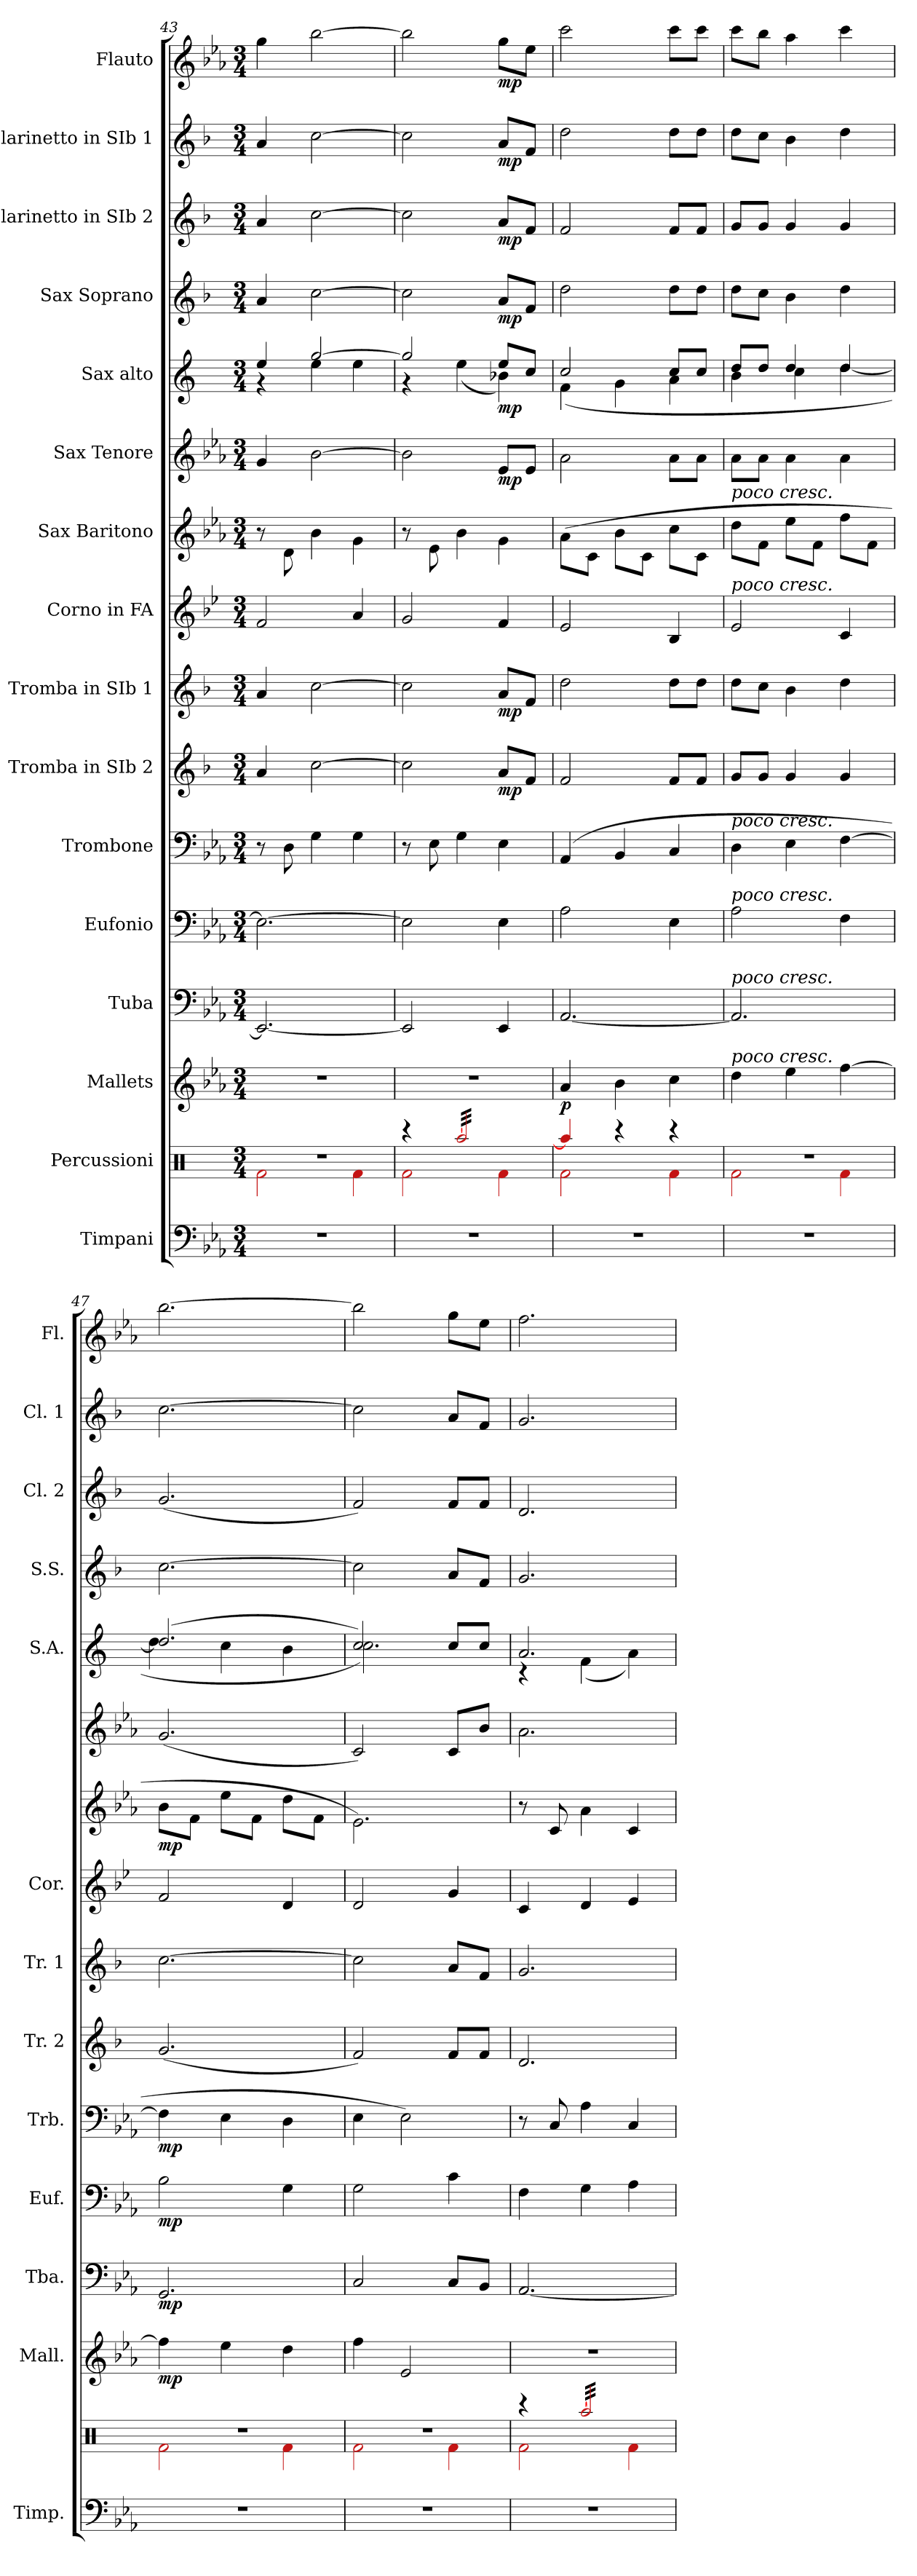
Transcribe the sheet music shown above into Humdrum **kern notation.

**kern	**kern	**kern	**dynam	**kern	**dynam	**kern	**dynam	**kern	**dynam	**kern	**dynam	**kern	**dynam	**kern	**kern	**dynam	**kern	**dynam	**kern	**dynam	**kern	**dynam	**kern	**dynam	**kern	**dynam	**kern	**dynam
*part16	*part15	*part14	*part14	*part13	*part13	*part12	*part12	*part11	*part11	*part10	*part10	*part9	*part9	*part8	*part7	*part7	*part6	*part6	*part5	*part5	*part4	*part4	*part3	*part3	*part2	*part2	*part1	*part1
*staff16	*staff15	*staff14	*staff14	*staff13	*staff13	*staff12	*staff12	*staff11	*staff11	*staff10	*staff10	*staff9	*staff9	*staff8	*staff7	*staff7	*staff6	*staff6	*staff5	*staff5	*staff4	*staff4	*staff3	*staff3	*staff2	*staff2	*staff1	*staff1
*I"Timpani	*I"Percussioni	*I"Mallets	*	*I"Tuba	*	*I"Eufonio	*	*I"Trombone	*	*I"Tromba in SIb 2	*	*I"Tromba in SIb 1	*	*I"Corno in FA	*I"Sax Baritono	*	*I"Sax Tenore	*	*I"Sax alto	*	*I"Sax Soprano	*	*I"Clarinetto in SIb 2	*	*I"Clarinetto in SIb 1	*	*I"Flauto	*
*I'Timp.	*	*I'Mall.	*	*I'Tba.	*	*I'Euf.	*	*I'Trb.	*	*I'Tr. 2	*	*I'Tr. 1	*	*I'Cor.	*	*	*	*	*I'S.A.	*	*I'S.S.	*	*I'Cl. 2	*	*I'Cl. 1	*	*I'Fl.	*
*clefF4	*clefX	*clefG2	*	*clefF4	*	*clefF4	*	*clefF4	*	*clefG2	*	*clefG2	*	*clefG2	*clefG2	*	*clefG2	*	*clefG2	*	*clefG2	*	*clefG2	*	*clefG2	*	*clefG2	*
*	*	*ITrd-14c-24	*	*	*	*	*	*	*	*ITrd1c2	*	*ITrd1c2	*	*ITrd4c7	*ITrd12c21	*	*ITrd8c14	*	*ITrd5c9	*	*ITrd1c2	*	*ITrd1c2	*	*ITrd1c2	*	*	*
*k[b-e-a-]	*k[]	*k[b-e-a-]	*	*k[b-e-a-]	*	*k[b-e-a-]	*	*k[b-e-a-]	*	*k[b-e-a-]	*	*k[b-e-a-]	*	*k[b-e-a-]	*k[b-e-a-]	*	*k[b-e-a-]	*	*k[b-e-a-]	*	*k[b-e-a-]	*	*k[b-e-a-]	*	*k[b-e-a-]	*	*k[b-e-a-]	*
*E-:	*	*E-:	*	*E-:	*	*E-:	*	*E-:	*	*E-:	*	*E-:	*	*E-:	*	*	*E-:	*	*	*	*E-:	*	*E-:	*	*E-:	*	*E-:	*
*M3/4	*M3/4	*M3/4	*	*M3/4	*	*M3/4	*	*M3/4	*	*M3/4	*	*M3/4	*	*M3/4	*M3/4	*	*M3/4	*	*M3/4	*	*M3/4	*	*M3/4	*	*M3/4	*	*M3/4	*
=43	=43	=43	=43	=43	=43	=43	=43	=43	=43	=43	=43	=43	=43	=43	=43	=43	=43	=43	=43	=43	=43	=43	=43	=43	=43	=43	=43	=43
*	*^	*	*	*	*	*	*	*	*	*	*	*	*	*	*	*	*	*	*^	*	*	*	*	*	*	*	*	*
2.r	2.r	2f\	2.r	.	2.EE-/_	.	2.E-\_	.	8r	.	4g/	.	4g/	.	2B-/	8r	.	4G/	.	4g/	4r	.	4g/	.	4g/	.	4g/	.	4gg\	.
.	.	.	.	.	.	.	.	.	8D\	.	.	.	.	.	.	8D\	.	.	.	.	.	.	.	.	.	.	.	.	.	.
.	.	.	.	.	.	.	.	.	4G\	.	[2b-\	.	[2b-\	.	.	4B-\	.	[2B-\	.	[2b-/	4g\	.	[2b-\	.	[2b-\	.	[2b-\	.	[2bb-\	.
.	.	4f\	.	.	.	.	.	.	4G\	.	.	.	.	.	4d/	4G\	.	.	.	.	4g\	.	.	.	.	.	.	.	.	.
=44	=44	=44	=44	=44	=44	=44	=44	=44	=44	=44	=44	=44	=44	=44	=44	=44	=44	=44	=44	=44	=44	=44	=44	=44	=44	=44	=44	=44	=44	=44
2.r	4r	2f\	2.r	.	2EE-/]	.	2E-\]	.	8r	.	2b-\]	.	2b-\]	.	2c/	8r	.	2B-\]	.	2b-/]	4r	.	2b-\]	.	2b-\]	.	2b-\]	.	2bb-\]	.
.	.	.	.	.	.	.	.	.	8E-\	.	.	.	.	.	.	8E-\	.	.	.	.	.	.	.	.	.	.	.	.	.	.
*	*tremolo	*	*	*	*	*	*	*	*	*	*	*	*	*	*	*	*	*	*	*	*	*	*	*	*	*	*	*	*	*
.	[32aa/LLL	.	.	.	.	.	.	.	4G\	.	.	.	.	.	.	4B-\	.	.	.	.	(<4g\	.	.	.	.	.	.	.	.	.
.	32aa/	.	.	.	.	.	.	.	.	.	.	.	.	.	.	.	.	.	.	.	.	.	.	.	.	.	.	.	.	.
.	32aa/	.	.	.	.	.	.	.	.	.	.	.	.	.	.	.	.	.	.	.	.	.	.	.	.	.	.	.	.	.
.	32aa/	.	.	.	.	.	.	.	.	.	.	.	.	.	.	.	.	.	.	.	.	.	.	.	.	.	.	.	.	.
.	32aa/	.	.	.	.	.	.	.	.	.	.	.	.	.	.	.	.	.	.	.	.	.	.	.	.	.	.	.	.	.
.	32aa/	.	.	.	.	.	.	.	.	.	.	.	.	.	.	.	.	.	.	.	.	.	.	.	.	.	.	.	.	.
.	32aa/	.	.	.	.	.	.	.	.	.	.	.	.	.	.	.	.	.	.	.	.	.	.	.	.	.	.	.	.	.
.	32aa/	.	.	.	.	.	.	.	.	.	.	.	.	.	.	.	.	.	.	.	.	.	.	.	.	.	.	.	.	.
!	!	!	!	!	!	!	!	!	!	!	!	!LO:DY:b	!	!LO:DY:b	!	!	!	!	!LO:DY:b	!	!	!LO:DY:b	!	!LO:DY:b	!	!LO:DY:b	!	!LO:DY:b	!	!LO:DY:b
.	32aa/	4f\	.	.	4EE-/	.	4E-\	.	4E-\	.	8g/L	mp	8g/L	mp	4B-/	4G\	.	8E-/L	mp	8g/L	4d-X\)	mp	8g/L	mp	8g/L	mp	8g/L	mp	8gg\L	mp
.	32aa/	.	.	.	.	.	.	.	.	.	.	.	.	.	.	.	.	.	.	.	.	.	.	.	.	.	.	.	.	.
.	32aa/	.	.	.	.	.	.	.	.	.	.	.	.	.	.	.	.	.	.	.	.	.	.	.	.	.	.	.	.	.
.	32aa/	.	.	.	.	.	.	.	.	.	.	.	.	.	.	.	.	.	.	.	.	.	.	.	.	.	.	.	.	.
.	32aa/	.	.	.	.	.	.	.	.	.	8e-/J	.	8e-/J	.	.	.	.	8E-/J	.	8e-/J	.	.	8e-/J	.	8e-/J	.	8e-/J	.	8ee-\J	.
.	32aa/	.	.	.	.	.	.	.	.	.	.	.	.	.	.	.	.	.	.	.	.	.	.	.	.	.	.	.	.	.
.	32aa/	.	.	.	.	.	.	.	.	.	.	.	.	.	.	.	.	.	.	.	.	.	.	.	.	.	.	.	.	.
.	32aa/JJJ	.	.	.	.	.	.	.	.	.	.	.	.	.	.	.	.	.	.	.	.	.	.	.	.	.	.	.	.	.
*	*Xtremolo	*	*	*	*	*	*	*	*	*	*	*	*	*	*	*	*	*	*	*	*	*	*	*	*	*	*	*	*	*
=45	=45	=45	=45	=45	=45	=45	=45	=45	=45	=45	=45	=45	=45	=45	=45	=45	=45	=45	=45	=45	=45	=45	=45	=45	=45	=45	=45	=45	=45	=45
!	!	!	!	!LO:DY:b	!	!	!	!	!	!	!	!	!	!	!	!	!	!	!	!	!	!	!	!	!	!	!	!	!	!
2.r	4aa/]	2f\	4aaa-/	p	[2.AA-/	.	2A-\	.	(>4AA-/	.	2e-/	.	2cc\	.	2A-/	(>8A-\L	.	2A-\	.	2e-/	(<4A-\	.	2cc\	.	2e-/	.	2cc\	.	2ccc\	.
.	.	.	.	.	.	.	.	.	.	.	.	.	.	.	.	8C\J	.	.	.	.	.	.	.	.	.	.	.	.	.	.
.	4r	.	4bbb-\	.	.	.	.	.	4BB-/	.	.	.	.	.	.	8B-\L	.	.	.	.	4B-\	.	.	.	.	.	.	.	.	.
.	.	.	.	.	.	.	.	.	.	.	.	.	.	.	.	8C\J	.	.	.	.	.	.	.	.	.	.	.	.	.	.
.	4r	4f\	4cccc\	.	.	.	4E-\	.	4C/	.	8e-/L	.	8cc\L	.	4E-/	8c\L	.	8A-\L	.	8e-/L	4c\	.	8cc\L	.	8e-/L	.	8cc\L	.	8ccc\L	.
.	.	.	.	.	.	.	.	.	.	.	8e-/J	.	8cc\J	.	.	8C\J	.	8A-\J	.	8e-/J	.	.	8cc\J	.	8e-/J	.	8cc\J	.	8ccc\J	.
=46	=46	=46	=46	=46	=46	=46	=46	=46	=46	=46	=46	=46	=46	=46	=46	=46	=46	=46	=46	=46	=46	=46	=46	=46	=46	=46	=46	=46	=46	=46
!	!	!	!	!	!	!	!	!	!	!	!	!	!	!	!	!LO:TX:a:i:t=poco cresc.	!	!	!	!	!	!	!	!	!	!	!	!	!	!
!	!	!	!	!	!	!	!	!	!	!	!	!	!	!	!LO:TX:a:i:t=poco cresc.	!	!	!	!	!	!	!	!	!	!	!	!	!	!	!
!	!	!	!	!	!	!	!	!	!LO:TX:a:i:t=poco cresc.	!	!	!	!	!	!	!	!	!	!	!	!	!	!	!	!	!	!	!	!	!
!	!	!	!	!	!	!	!LO:TX:a:i:t=poco cresc.	!	!	!	!	!	!	!	!	!	!	!	!	!	!	!	!	!	!	!	!	!	!	!
!	!	!	!	!	!LO:TX:a:i:t=poco cresc.	!	!	!	!	!	!	!	!	!	!	!	!	!	!	!	!	!	!	!	!	!	!	!	!	!
!	!	!	!LO:TX:a:i:t=poco cresc.	!	!	!	!	!	!	!	!	!	!	!	!	!	!	!	!	!	!	!	!	!	!	!	!	!	!	!
2.r	2.r	2f\	4dddd\	.	2.AA-/]	.	2A-\	.	4D\	.	8f/L	.	8cc\L	.	2A-/	8d\L	.	8A-\L	.	8f/L	4d\	.	8cc\L	.	8f/L	.	8cc\L	.	8ccc\L	.
.	.	.	.	.	.	.	.	.	.	.	8f/J	.	8b-\J	.	.	8F\J	.	8A-\J	.	8f/J	.	.	8b-\J	.	8f/J	.	8b-\J	.	8bb-\J	.
.	.	.	4eeee-\	.	.	.	.	.	4E-\	.	4f/	.	4a-\	.	.	8e-\L	.	4A-\	.	4f/	4e-\	.	4a-\	.	4f/	.	4a-\	.	4aa-\	.
.	.	.	.	.	.	.	.	.	.	.	.	.	.	.	.	8F\J	.	.	.	.	.	.	.	.	.	.	.	.	.	.
.	.	4f\	[4ffff\	.	.	.	4F\	.	[4F\	.	4f/	.	4cc\	.	4F/	8f\L	.	4A-\	.	4f/	[4f\	.	4cc\	.	4f/	.	4cc\	.	4ccc\	.
.	.	.	.	.	.	.	.	.	.	.	.	.	.	.	.	8F\J	.	.	.	.	.	.	.	.	.	.	.	.	.	.
=47	=47	=47	=47	=47	=47	=47	=47	=47	=47	=47	=47	=47	=47	=47	=47	=47	=47	=47	=47	=47	=47	=47	=47	=47	=47	=47	=47	=47	=47	=47
!	!	!	!	!LO:DY:b	!	!LO:DY:b	!	!LO:DY:b	!	!LO:DY:b	!	!	!	!	!	!	!LO:DY:b	!	!	!	!	!	!	!	!	!	!	!	!	!
2.r	2.r	2f\	4ffff\]	mp	2.GG/	mp	2B-\	mp	4F\]	mp	(<2.f/	.	[2.b-\	.	2B-/	8B-\L	mp	(<2.G/	.	(>2.f/	4f\]	.	[2.b-\	.	(<2.f/	.	[2.b-\	.	[2.bb-\	.
.	.	.	.	.	.	.	.	.	.	.	.	.	.	.	.	8F\J	.	.	.	.	.	.	.	.	.	.	.	.	.	.
.	.	.	4eeee-\	.	.	.	.	.	4E-\	.	.	.	.	.	.	8e-\L	.	.	.	.	4e-\	.	.	.	.	.	.	.	.	.
.	.	.	.	.	.	.	.	.	.	.	.	.	.	.	.	8F\J	.	.	.	.	.	.	.	.	.	.	.	.	.	.
.	.	4f\	4dddd\	.	.	.	4G\	.	4D\	.	.	.	.	.	4G/	8d\L	.	.	.	.	4d\	.	.	.	.	.	.	.	.	.
.	.	.	.	.	.	.	.	.	.	.	.	.	.	.	.	8F\J	.	.	.	.	.	.	.	.	.	.	.	.	.	.
=48	=48	=48	=48	=48	=48	=48	=48	=48	=48	=48	=48	=48	=48	=48	=48	=48	=48	=48	=48	=48	=48	=48	=48	=48	=48	=48	=48	=48	=48	=48
2.r	2.r	2f\	4ffff\	.	2C/	.	2G\	.	4E-\	.	2e-/)	.	2b-\]	.	2G/	2.E-\)	.	2C/)	.	2e-/)	2.e-\)	.	2b-\]	.	2e-/)	.	2b-\]	.	2bb-\]	.
.	.	.	2eee-/	.	.	.	.	.	2E-\)	.	.	.	.	.	.	.	.	.	.	.	.	.	.	.	.	.	.	.	.	.
.	.	4f\	.	.	8C/L	.	4c\	.	.	.	8e-/L	.	8g/L	.	4c/	.	.	8C/L	.	8e-/L	.	.	8g/L	.	8e-/L	.	8g/L	.	8gg\L	.
.	.	.	.	.	8BB-/J	.	.	.	.	.	8e-/J	.	8e-/J	.	.	.	.	8B-/J	.	8e-/J	.	.	8e-/J	.	8e-/J	.	8e-/J	.	8ee-\J	.
!!LO:PB:g=z
=49	=49	=49	=49	=49	=49	=49	=49	=49	=49	=49	=49	=49	=49	=49	=49	=49	=49	=49	=49	=49	=49	=49	=49	=49	=49	=49	=49	=49	=49	=49
2.r	4r	2f\	2.r	.	[2.AA-/	.	4F\	.	8r	.	2.c/	.	2.f/	.	4F/	8r	.	2.A-\	.	2.c/	4r	.	2.f/	.	2.c/	.	2.f/	.	2.ff\	.
.	.	.	.	.	.	.	.	.	8C/	.	.	.	.	.	.	8C/	.	.	.	.	.	.	.	.	.	.	.	.	.	.
*	*tremolo	*	*	*	*	*	*	*	*	*	*	*	*	*	*	*	*	*	*	*	*	*	*	*	*	*	*	*	*	*
.	[32aa/LLL	.	.	.	.	.	4G\	.	4A-\	.	.	.	.	.	4G/	4A-\	.	.	.	.	(<4A-\	.	.	.	.	.	.	.	.	.
.	32aa/	.	.	.	.	.	.	.	.	.	.	.	.	.	.	.	.	.	.	.	.	.	.	.	.	.	.	.	.	.
.	32aa/	.	.	.	.	.	.	.	.	.	.	.	.	.	.	.	.	.	.	.	.	.	.	.	.	.	.	.	.	.
.	32aa/	.	.	.	.	.	.	.	.	.	.	.	.	.	.	.	.	.	.	.	.	.	.	.	.	.	.	.	.	.
.	32aa/	.	.	.	.	.	.	.	.	.	.	.	.	.	.	.	.	.	.	.	.	.	.	.	.	.	.	.	.	.
.	32aa/	.	.	.	.	.	.	.	.	.	.	.	.	.	.	.	.	.	.	.	.	.	.	.	.	.	.	.	.	.
.	32aa/	.	.	.	.	.	.	.	.	.	.	.	.	.	.	.	.	.	.	.	.	.	.	.	.	.	.	.	.	.
.	32aa/	.	.	.	.	.	.	.	.	.	.	.	.	.	.	.	.	.	.	.	.	.	.	.	.	.	.	.	.	.
.	32aa/	4f\	.	.	.	.	4A-\	.	4C/	.	.	.	.	.	4A-/	4C/	.	.	.	.	4c\)	.	.	.	.	.	.	.	.	.
.	32aa/	.	.	.	.	.	.	.	.	.	.	.	.	.	.	.	.	.	.	.	.	.	.	.	.	.	.	.	.	.
.	32aa/	.	.	.	.	.	.	.	.	.	.	.	.	.	.	.	.	.	.	.	.	.	.	.	.	.	.	.	.	.
.	32aa/	.	.	.	.	.	.	.	.	.	.	.	.	.	.	.	.	.	.	.	.	.	.	.	.	.	.	.	.	.
.	32aa/	.	.	.	.	.	.	.	.	.	.	.	.	.	.	.	.	.	.	.	.	.	.	.	.	.	.	.	.	.
.	32aa/	.	.	.	.	.	.	.	.	.	.	.	.	.	.	.	.	.	.	.	.	.	.	.	.	.	.	.	.	.
.	32aa/	.	.	.	.	.	.	.	.	.	.	.	.	.	.	.	.	.	.	.	.	.	.	.	.	.	.	.	.	.
.	32aa/JJJ	.	.	.	.	.	.	.	.	.	.	.	.	.	.	.	.	.	.	.	.	.	.	.	.	.	.	.	.	.
*	*Xtremolo	*	*	*	*	*	*	*	*	*	*	*	*	*	*	*	*	*	*	*	*	*	*	*	*	*	*	*	*	*
*	*v	*v	*	*	*	*	*	*	*	*	*	*	*	*	*	*	*	*	*	*v	*v	*	*	*	*	*	*	*	*	*
=	=	=	=	=	=	=	=	=	=	=	=	=	=	=	=	=	=	=	=	=	=	=	=	=	=	=	=	=
*-	*-	*-	*-	*-	*-	*-	*-	*-	*-	*-	*-	*-	*-	*-	*-	*-	*-	*-	*-	*-	*-	*-	*-	*-	*-	*-	*-	*-
